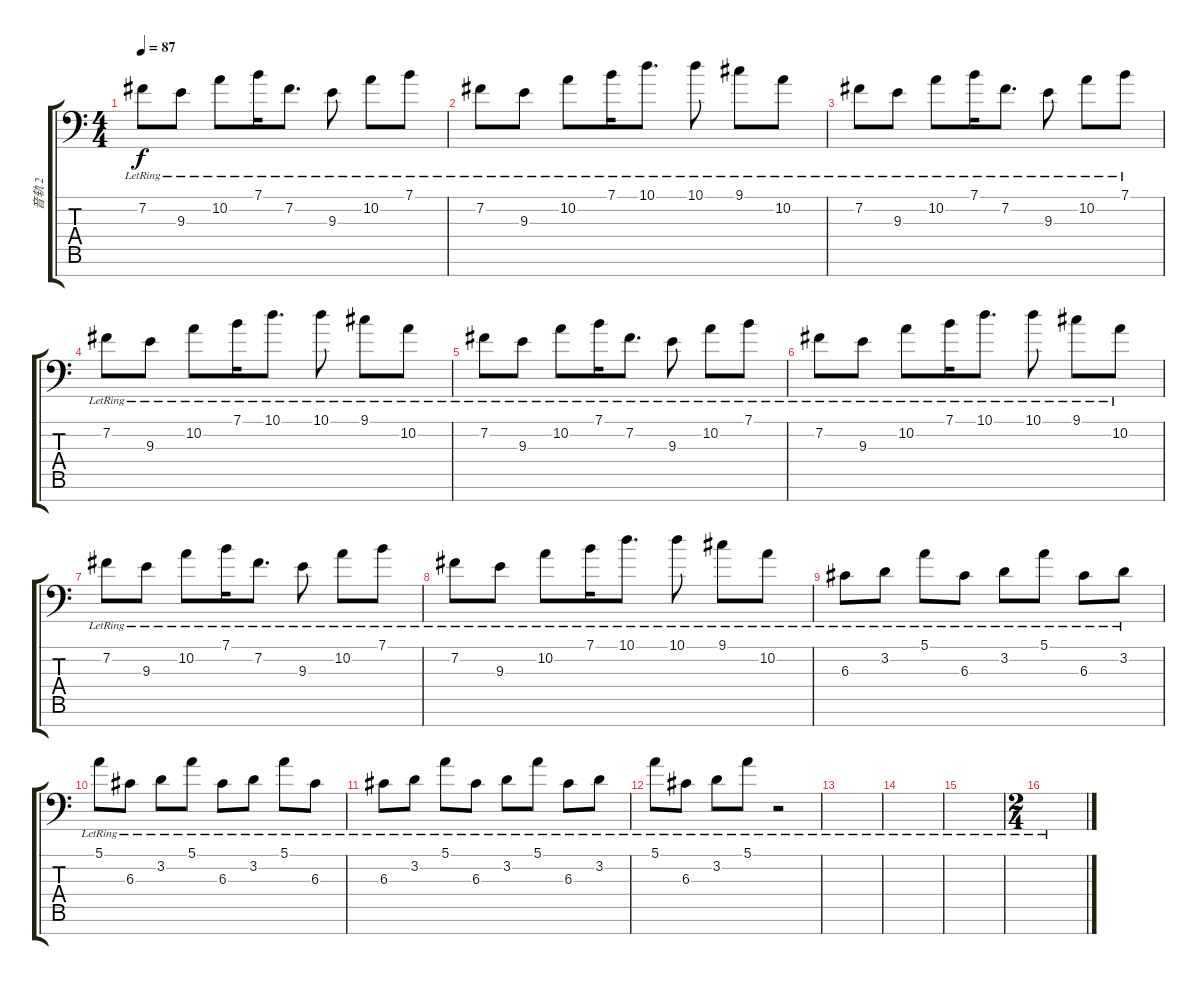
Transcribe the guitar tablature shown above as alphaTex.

\track ("音轨 2" "音轨 2") {instrument acousticgrandpiano}
\staff {score tabs}
\tuning (E4 B3 G3 D3 A2 E2 D1) {hide}
\ts (4 4)
\tempo 87
\clef f4
\ks c
7.2{lr}.8{dy f} 9.3{lr}.8 10.2{lr}.8 7.1{lr}.16 7.2{lr}.8{d} 9.3{lr}.8 10.2{lr}.8 7.1{lr}.8 |
7.2{lr}.8 9.3{lr}.8 10.2{lr}.8 7.1{lr}.16 10.1{lr}.8{d} 10.1{lr}.8 9.1{lr}.8 10.2{lr}.8 |
7.2{lr}.8 9.3{lr}.8 10.2{lr}.8 7.1{lr}.16 7.2{lr}.8{d} 9.3{lr}.8 10.2{lr}.8 7.1{lr}.8 |
7.2{lr}.8 9.3{lr}.8 10.2{lr}.8 7.1{lr}.16 10.1{lr}.8{d} 10.1{lr}.8 9.1{lr}.8 10.2{lr}.8 |
7.2{lr}.8 9.3{lr}.8 10.2{lr}.8 7.1{lr}.16 7.2{lr}.8{d} 9.3{lr}.8 10.2{lr}.8 7.1{lr}.8 |
7.2{lr}.8 9.3{lr}.8 10.2{lr}.8 7.1{lr}.16 10.1{lr}.8{d} 10.1{lr}.8 9.1{lr}.8 10.2{lr}.8 |
7.2{lr}.8 9.3{lr}.8 10.2{lr}.8 7.1{lr}.16 7.2{lr}.8{d} 9.3{lr}.8 10.2{lr}.8 7.1{lr}.8 |
7.2{lr}.8 9.3{lr}.8 10.2{lr}.8 7.1{lr}.16 10.1{lr}.8{d} 10.1{lr}.8 9.1{lr}.8 10.2{lr}.8 |
6.3{lr}.8 3.2{lr}.8 5.1{lr}.8 6.3{lr}.8 3.2{lr}.8 5.1{lr}.8 6.3{lr}.8 3.2{lr}.8 |
5.1{lr}.8 6.3{lr}.8 3.2{lr}.8 5.1{lr}.8 6.3{lr}.8 3.2{lr}.8 5.1{lr}.8 6.3{lr}.8 |
6.3{lr}.8 3.2{lr}.8 5.1{lr}.8 6.3{lr}.8 3.2{lr}.8 5.1{lr}.8 6.3{lr}.8 3.2{lr}.8 |
5.1{lr}.8 6.3{lr}.8 3.2{lr}.8 5.1{lr}.8 r.2 |
|
|
|
\ts (2 4)
